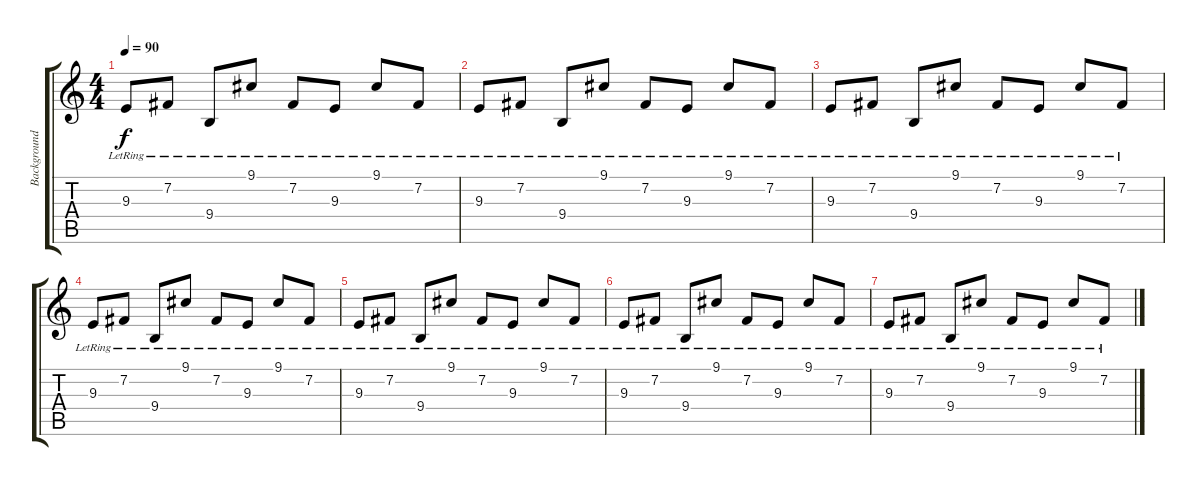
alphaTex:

\track ("Background Chorus keys" "Background") {instrument fx7echoes}
\staff {score tabs}
\tuning (E4 B3 G3 D3 A2 E2) {hide}
\ts (4 4)
\tempo 90
\clef g2
\ks c
9.3{lr}.8{dy f} 7.2{lr}.8 9.4{lr}.8 9.1{lr}.8 7.2{lr}.8 9.3{lr}.8 9.1{lr}.8 7.2{lr}.8 |
9.3{lr}.8 7.2{lr}.8 9.4{lr}.8 9.1{lr}.8 7.2{lr}.8 9.3{lr}.8 9.1{lr}.8 7.2{lr}.8 |
9.3{lr}.8 7.2{lr}.8 9.4{lr}.8 9.1{lr}.8 7.2{lr}.8 9.3{lr}.8 9.1{lr}.8 7.2{lr}.8 |
9.3{lr}.8 7.2{lr}.8 9.4{lr}.8 9.1{lr}.8 7.2{lr}.8 9.3{lr}.8 9.1{lr}.8 7.2{lr}.8 |
9.3{lr}.8 7.2{lr}.8 9.4{lr}.8 9.1{lr}.8 7.2{lr}.8 9.3{lr}.8 9.1{lr}.8 7.2{lr}.8 |
9.3{lr}.8 7.2{lr}.8 9.4{lr}.8 9.1{lr}.8 7.2{lr}.8 9.3{lr}.8 9.1{lr}.8 7.2{lr}.8 |
9.3{lr}.8 7.2{lr}.8 9.4{lr}.8 9.1{lr}.8 7.2{lr}.8 9.3{lr}.8 9.1{lr}.8 7.2{lr}.8
